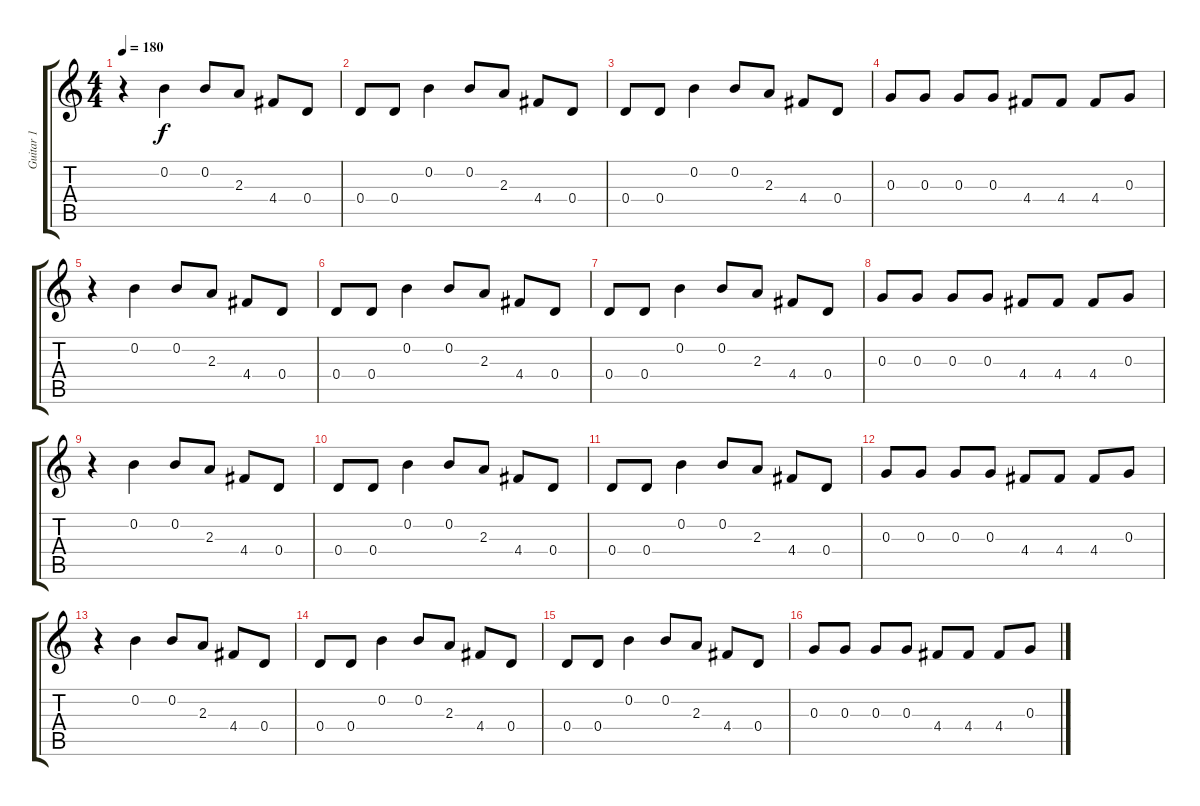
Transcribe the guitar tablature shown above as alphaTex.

\track ("Guitar 1" "Guitar 1") {instrument distortionguitar}
\staff {score tabs}
\tuning (E4 B3 G3 D3 A2 E2) {hide}
\ts (4 4)
\tempo 180
\clef g2
\ks c
r.4{dy f instrument distortionguitar} 0.2.4 0.2.8 2.3.8 4.4.8 0.4.8 |
0.4.8 0.4.8 0.2.4 0.2.8 2.3.8 4.4.8 0.4.8 |
0.4.8 0.4.8 0.2.4 0.2.8 2.3.8 4.4.8 0.4.8 |
0.3.8 0.3.8 0.3.8 0.3.8 4.4.8 4.4.8 4.4.8 0.3.8 |
r.4 0.2.4 0.2.8 2.3.8 4.4.8 0.4.8 |
0.4.8 0.4.8 0.2.4 0.2.8 2.3.8 4.4.8 0.4.8 |
0.4.8 0.4.8 0.2.4 0.2.8 2.3.8 4.4.8 0.4.8 |
0.3.8 0.3.8 0.3.8 0.3.8 4.4.8 4.4.8 4.4.8 0.3.8 |
r.4 0.2.4 0.2.8 2.3.8 4.4.8 0.4.8 |
0.4.8 0.4.8 0.2.4 0.2.8 2.3.8 4.4.8 0.4.8 |
0.4.8 0.4.8 0.2.4 0.2.8 2.3.8 4.4.8 0.4.8 |
0.3.8 0.3.8 0.3.8 0.3.8 4.4.8 4.4.8 4.4.8 0.3.8 |
r.4 0.2.4 0.2.8 2.3.8 4.4.8 0.4.8 |
0.4.8 0.4.8 0.2.4 0.2.8 2.3.8 4.4.8 0.4.8 |
0.4.8 0.4.8 0.2.4 0.2.8 2.3.8 4.4.8 0.4.8 |
0.3.8 0.3.8 0.3.8 0.3.8 4.4.8 4.4.8 4.4.8 0.3.8
